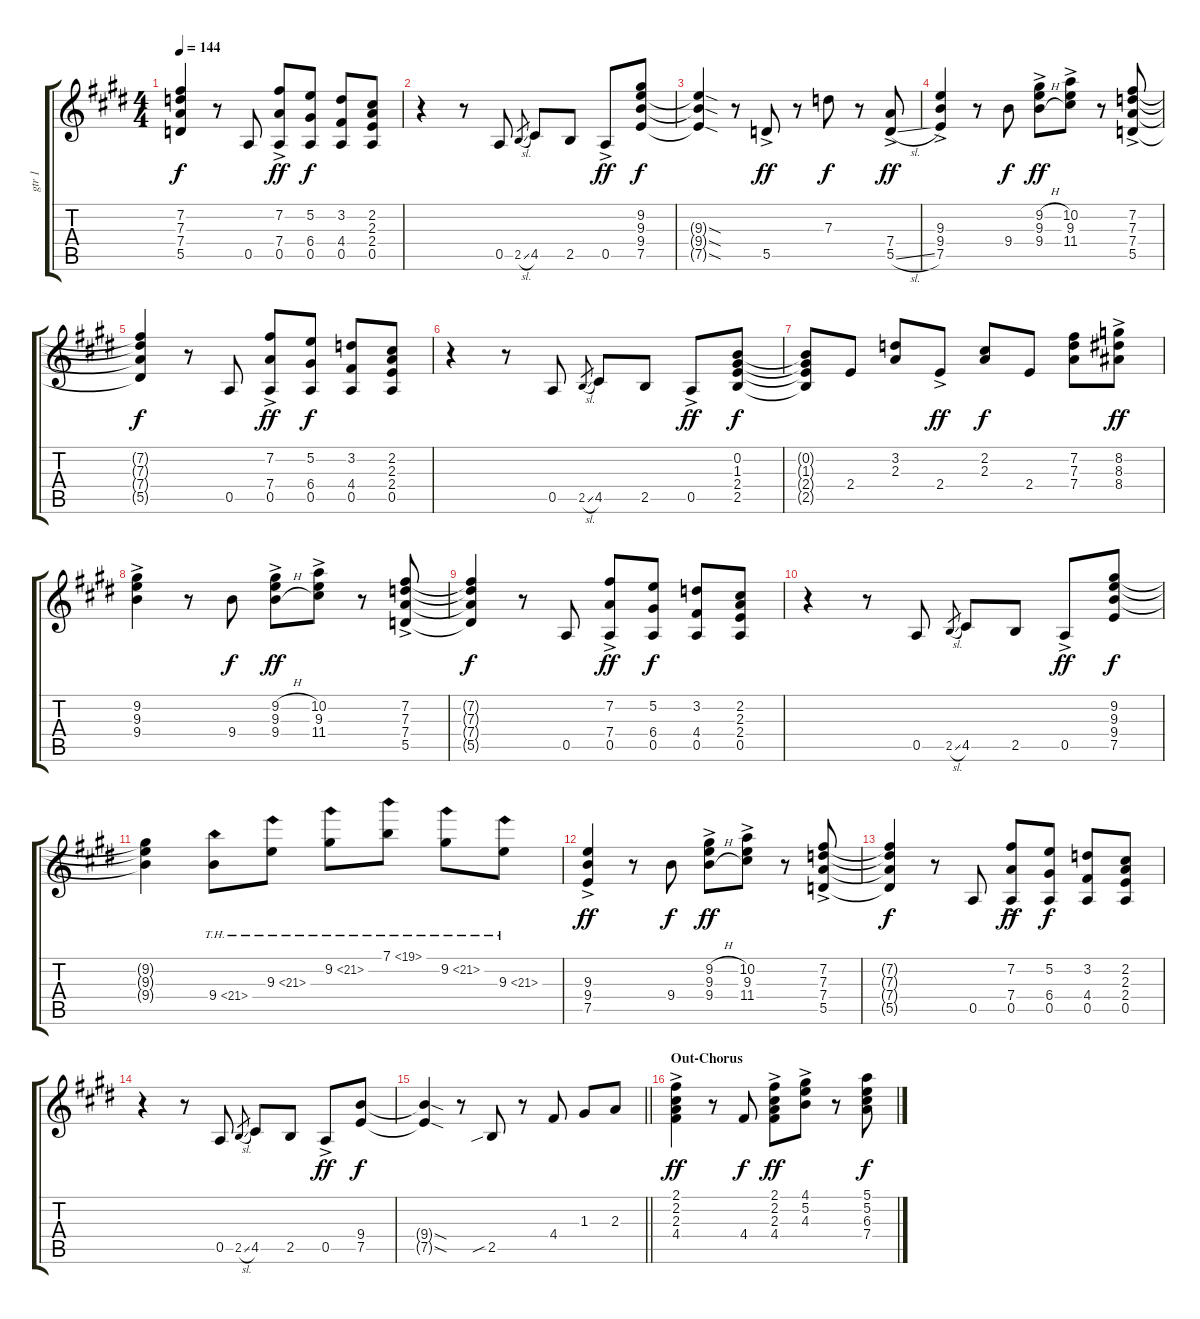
\track ("gtr 1 " "gtr 1 ") {instrument distortionguitar}
\staff {score tabs}
\tuning (E4 B3 G3 D3 A2 E2) {hide}
\ts (4 4)
\tempo 144
\clef g2
\ks c#minor
(7.2{t} 7.3{t} 7.4{t} 5.5{t}).4{dy f} r.8 0.5.8 (7.2{ac} 7.4{ac} 0.5{ac}).8{dy ff} (5.2 6.4 0.5).8{dy f} (3.2 4.4 0.5).8 (2.2 2.3 2.4 0.5).8 |
r.4 r.8 0.5.8 2.5{sl}.8{gr} 4.5.8 2.5.8 0.5{ac}.8{dy ff} (9.2 9.3 9.4 7.5).8{dy f} |
\ks e
(9.3{sod t} 9.4{sod t} 7.5{sod t}).4 r.8 5.5{ac}.8{dy ff} r.8 7.3.8{dy f} r.8 (7.4{ac} 5.5{sl ac}).8{dy ff} |
\ks c#minor
(9.3{ac} 9.4{ac} 7.5{ac}).4 r.8 9.4.8{dy f} (9.2{h ac} 9.3{ac} 9.4{h ac}).8{dy ff} (10.2{ac} 9.3{ac} 11.4{ac}).8 r.8 (7.2{ac} 7.3{ac} 7.4{ac} 5.5{ac}).8 |
(7.2{t} 7.3{t} 7.4{t} 5.5{t}).4{dy f} r.8 0.5.8 (7.2{ac} 7.4{ac} 0.5{ac}).8{dy ff} (5.2 6.4 0.5).8{dy f} (3.2 4.4 0.5).8 (2.2 2.3 2.4 0.5).8 |
\ks e
r.4 r.8 0.5.8 2.5{sl}.8{gr} 4.5.8 2.5.8 0.5{ac}.8{dy ff} (0.2 1.3 2.4 2.5).8{dy f} |
\ks c#minor
(0.2{t} 1.3{t} 2.4{t} 2.5{t}).8 2.4.8 (3.2 2.3).8 2.4{ac}.8{dy ff} (2.2 2.3).8{dy f} 2.4.8 (7.2 7.3 7.4).8 (8.2{ac} 8.3{ac} 8.4{ac}).8{dy ff} |
(9.2{ac} 9.3{ac} 9.4{ac}).4 r.8 9.4.8{dy f} (9.2{h ac} 9.3{ac} 9.4{h ac}).8{dy ff} (10.2{ac} 9.3{ac} 11.4{ac}).8 r.8 (7.2{ac} 7.3{ac} 7.4{ac} 5.5{ac}).8 |
\ks e
(7.2{t} 7.3{t} 7.4{t} 5.5{t}).4{dy f} r.8 0.5.8 (7.2{ac} 7.4{ac} 0.5{ac}).8{dy ff} (5.2 6.4 0.5).8{dy f} (3.2 4.4 0.5).8 (2.2 2.3 2.4 0.5).8 |
\ks c#minor
r.4 r.8 0.5.8 2.5{sl}.8{gr} 4.5.8 2.5.8 0.5{ac}.8{dy ff} (9.2 9.3 9.4 7.5).8{dy f} |
\ks e
(9.2{t} 9.3{t} 9.4{t}).4 9.4{th 12}.8 9.3{th 12}.8 9.2{th 12}.8 7.1{th 12}.8 9.2{th 12}.8 9.3{th 12}.8 |
\ks c#minor
(9.3{ac} 9.4{ac} 7.5{ac}).4{dy ff} r.8 9.4.8{dy f} (9.2{h ac} 9.3{ac} 9.4{h ac}).8{dy ff} (10.2{ac} 9.3{ac} 11.4{ac}).8 r.8 (7.2{ac} 7.3{ac} 7.4{ac} 5.5{ac}).8 |
(7.2{t} 7.3{t} 7.4{t} 5.5{t}).4{dy f} r.8 0.5.8 (7.2{ac} 7.4{ac} 0.5{ac}).8{dy ff} (5.2 6.4 0.5).8{dy f} (3.2 4.4 0.5).8 (2.2 2.3 2.4 0.5).8 |
r.4 r.8 0.5.8 2.5{sl}.8{gr} 4.5.8 2.5.8 0.5{ac}.8{dy ff} (9.4 7.5).8{dy f} |
\barLineRight lightlight
(9.4{sod t} 7.5{sod t}).4 r.8 2.5{sib}.8 r.8 4.4.8 1.3.8 2.3.8 |
\section ("" "Out-Chorus")
\ks e
(2.1{ac} 2.2{ac} 2.3{ac} 4.4{ac}).4{dy ff} r.8 4.4.8{dy f} (2.1{ac} 2.2{ac} 2.3{ac} 4.4{ac}).8{dy ff} (4.1{ac} 5.2{ac} 4.3{ac}).8 r.8 (5.1 5.2 6.3 7.4).8{dy f}
